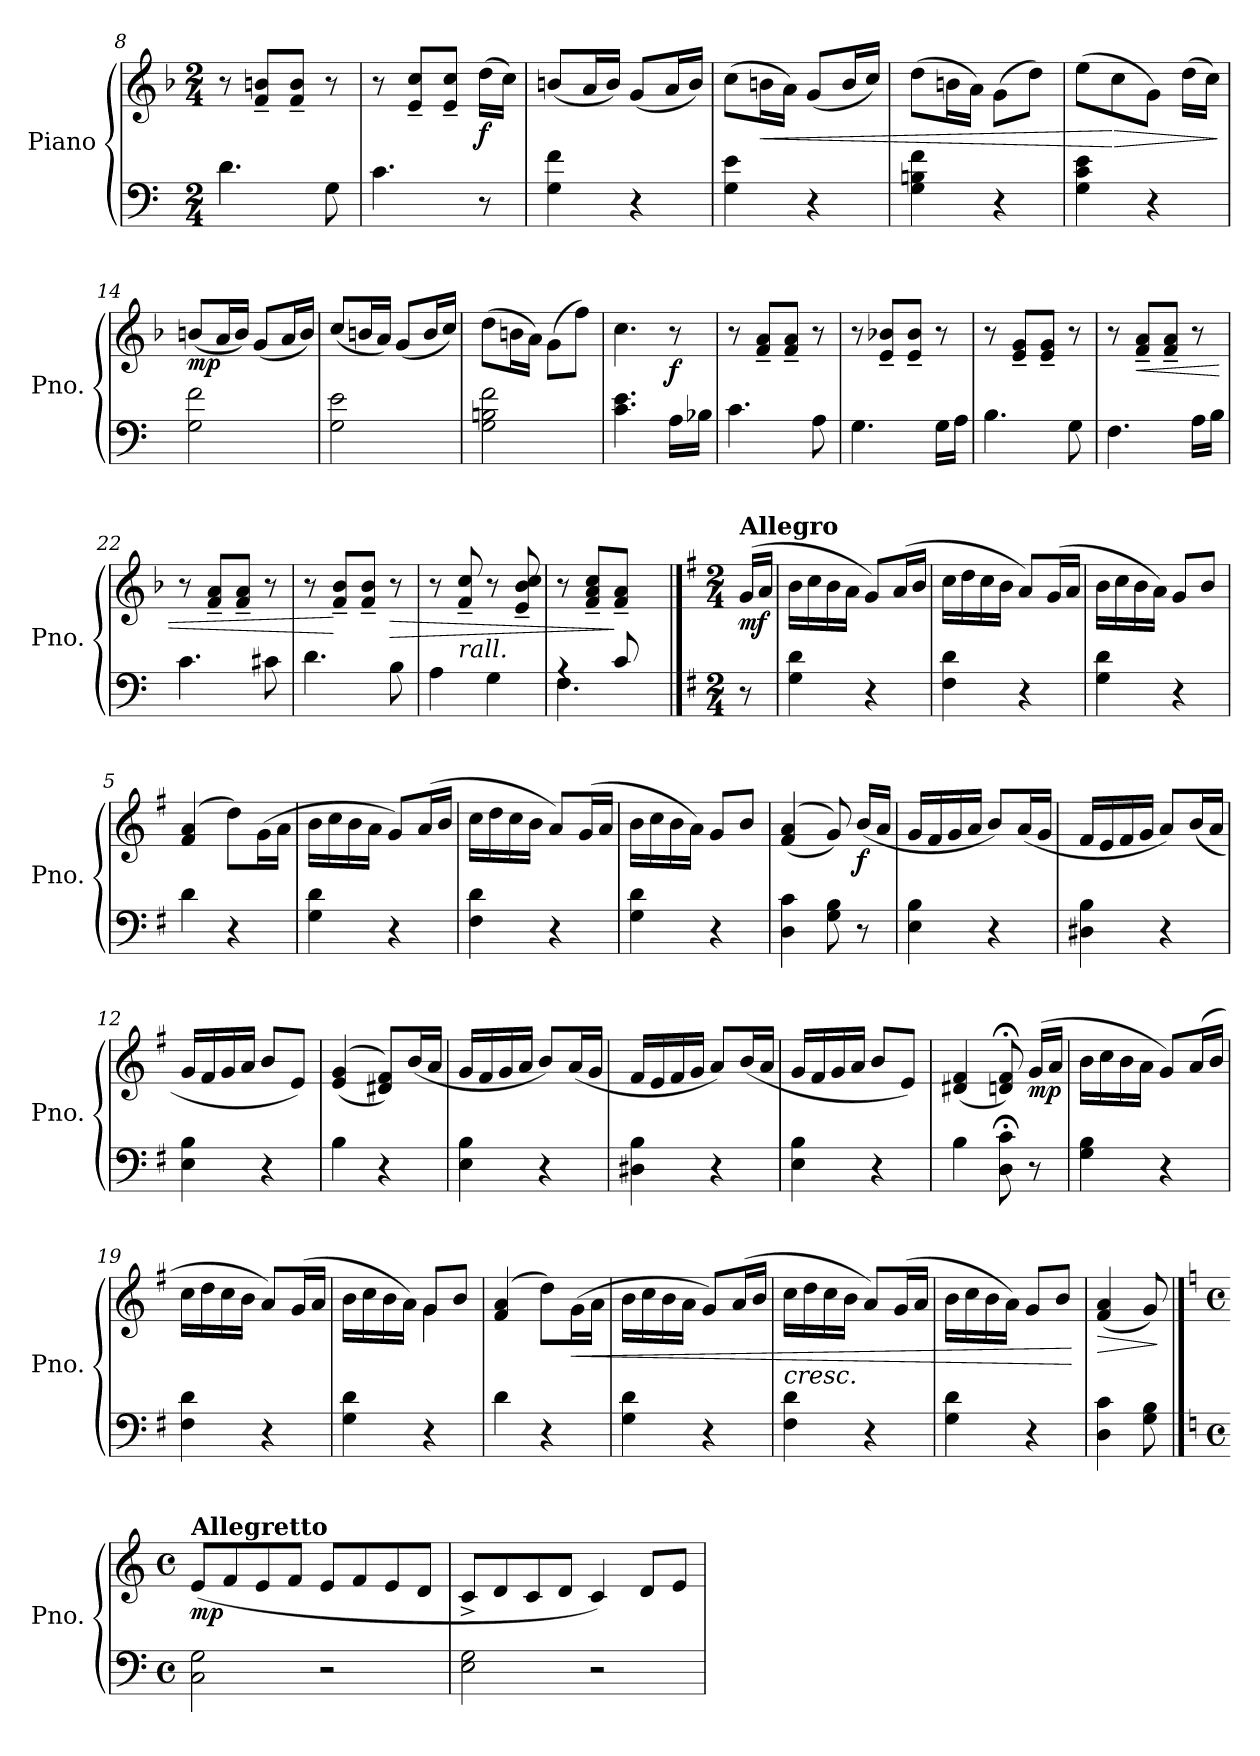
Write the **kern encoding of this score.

**kern	**kern	**dynam
*part1	*part1	*part1
*staff2	*staff1	*staff1/2
*I"Piano	*	*
*I'Pno.	*	*
!!LO:LB:g=z
*clefF4	*clefG2	*
*k[]	*k[b-]	*
*M2/4	*M2/4	*
=8	=8	=8
4.d\	8r	.
.	8f/~ 8bn/~L	.
.	8f/~ 8b/~J	.
8G\	8r	.
=9	=9	=9
4.c\	8r	.
.	8e/~ 8cc/~L	.
.	8e/~ 8cc/~J	.
!	!	!LO:DY:b
8r	(>16dd\LL	f
.	16cc\JJ)	.
=10	=10	=10
4G\ 4f\	(<8bn/L	.
.	16a/L	.
.	16b/JJ)	.
4r	(<8g/L	.
.	16a/L	.
.	16b/JJ)	.
=11	=11	=11
4G\ 4e\	(>8cc\L	.
!	!	!LO:HP:b
.	16bn\L	<
.	16a\JJ)	.
4r	(<8g/L	.
.	16b/L	.
.	16cc/JJ)	.
=12	=12	=12
4G\ 4Bn\ 4f\	(>8dd\L	.
.	16bn\L	.
.	16a\JJ)	.
4r	(>8g\L	.
.	8dd\J)	.
=13	=13	=13
4G\ 4c\ 4e\	(>8ee\L	.
!	!	!LO:HP:n=1:b
.	8cc\	[ >
4r	8g\J)	.
.	(>16dd\LL	.
.	16cc\JJ)	.
.	.	]
!!LO:LB:g=z
=14	=14	=14
!	!	!LO:DY:b
2G\ 2f\	(<8bn/L	mp
.	16a/L	.
.	16b/JJ)	.
.	(<8g/L	.
.	16a/L	.
.	16b/JJ)	.
=15	=15	=15
2G\ 2e\	(<8cc/L	.
.	16bn/L	.
.	16a/JJ)	.
.	(<8g/L	.
.	16b/L	.
.	16cc/JJ)	.
=16	=16	=16
2G\ 2Bn\ 2f\	(>8dd\L	.
.	16bn\L	.
.	16a\JJ)	.
.	(>8g\L	.
.	8ff\J)	.
=17	=17	=17
4.c\ 4.e\	4.cc\	.
!	!	!LO:DY:b
16A\LL	8r	f
16B-X\JJ	.	.
=18	=18	=18
4.c\	8r	.
.	8f/~ 8a/~L	.
.	8f/~ 8a/~J	.
8A\	8r	.
=19	=19	=19
4.G\	8r	.
.	8e/~ 8b-X/~L	.
.	8e/~ 8b-/~J	.
16G\LL	8r	.
16A\JJ	.	.
!!LO:LB:g=z
=20	=20	=20
4.B\	8r	.
.	8e/~ 8g/~L	.
.	8e/~ 8g/~J	.
8G\	8r	.
=21	=21	=21
4.F\	8r	.
!	!	!LO:HP:b
.	8f/~ 8a/~L	<
.	8f/~ 8a/~J	.
16A\LL	8r	.
16B\JJ	.	.
=22	=22	=22
4.c\	8r	.
.	8f/~ 8a/~L	.
.	8f/~ 8a/~J	.
8c#X\	8r	.
=23	=23	=23
4.d\	8r	.
.	8f/~ 8b-/~L	[
.	8f/~ 8b-/~J	.
!	!	!LO:HP:b
8B\	8r	>
=24	=24	=24
4A\	8r	.
!	!LO:TX:b:i:t=rall.	!
.	8f/~ 8cc/~	.
4G\	8r	.
.	8e/~ 8b-/~ 8cc/~	.
=25	=25	=25
*^	*	*
4rA	4.F\	8r	.
.	.	8f/~ 8a/~ 8cc/~L	.
8c/	.	8f/~ 8a/~J	]
8ryy	8ryy	8ryy	.
*v	*v	*	*
!!LO:LB:g=z
==1	==1	==1
*k[f#]	*k[f#]	*
*M2/4	*M2/4	*
*^	*	*
!	!	!LO:TX:a:B:t=Allegro	!
!	!	!	!LO:DY:b
*v	*v	*	*
8r	(>16g/LL	mf
.	16a/JJ	.
=2	=2	=2
4G\ 4d\	16b\LL	.
.	16cc\	.
.	16b\	.
.	16a\JJ	.
4r	8g/L)	.
.	(>16a/L	.
.	16b/JJ	.
=3	=3	=3
4F#\ 4d\	16cc\LL	.
.	16dd\	.
.	16cc\	.
.	16b\JJ	.
4r	8a/L)	.
.	(>16g/L	.
.	16a/JJ	.
=4	=4	=4
4G\ 4d\	16b\LL	.
.	16cc\	.
.	16b\	.
.	16a\JJ)	.
4r	8g/L	.
.	8b/J	.
=5	=5	=5
4d\	(>4f#/ 4a/	.
4r	8dd\L)	.
.	(>16g\L	.
.	16a\JJ	.
=6	=6	=6
4G\ 4d\	16b\LL	.
.	16cc\	.
.	16b\	.
.	16a\JJ	.
4r	8g/L)	.
.	(>16a/L	.
.	16b/JJ	.
!!LO:LB:g=z
=7	=7	=7
4F#\ 4d\	16cc\LL	.
.	16dd\	.
.	16cc\	.
.	16b\JJ	.
4r	8a/L)	.
.	(>16g/L	.
.	16a/JJ	.
=8	=8	=8
4G\ 4d\	16b\LL	.
.	16cc\	.
.	16b\	.
.	16a\JJ)	.
4r	8g/L	.
.	8b/J	.
=9	=9	=9
4D\ 4c\	(<(>4f#/ 4a/	.
8G\ 8B\	8g/))	.
!	!	!LO:DY:b
8r	(>16b/LL	f
.	16a/JJ	.
=10	=10	=10
4E\ 4B\	16g/LL	.
.	16f#/	.
.	16g/	.
.	16a/JJ	.
4r	8b/L)	.
.	(>16a/L	.
.	16g/JJ	.
=11	=11	=11
4D#X\ 4B\	16f#/LL	.
.	16e/	.
.	16f#/	.
.	16g/JJ	.
4r	8a/L)	.
.	(>16b/L	.
.	16a/JJ	.
!!LO:PB:g=z
=12	=12	=12
4E\ 4B\	16g/LL	.
.	16f#/	.
.	16g/	.
.	16a/JJ	.
4r	8b/L	.
.	8e/J)	.
=13	=13	=13
4B\	(<(>4e/ 4g/	.
4r	8d#X/ 8f#/L))	.
.	(>16b/L	.
.	16a/JJ	.
=14	=14	=14
4E\ 4B\	16g/LL	.
.	16f#/	.
.	16g/	.
.	16a/JJ	.
4r	8b/L)	.
.	(>16a/L	.
.	16g/JJ	.
=15	=15	=15
4D#X\ 4B\	16f#/LL	.
.	16e/	.
.	16f#/	.
.	16g/JJ	.
4r	8a/L)	.
.	(>16b/L	.
.	16a/JJ	.
=16	=16	=16
4E\ 4B\	16g/LL	.
.	16f#/	.
.	16g/	.
.	16a/JJ	.
4r	8b/L	.
.	8e/J)	.
=17	=17	=17
4B\	(>4d#X/ 4f#/	.
8D\;< 8c\;<	8dn/;< 8f#/;<)	.
!	!	!LO:DY:b
8r	(>16g/LL	mp
.	16a/JJ	.
!!LO:LB:g=z
=18	=18	=18
4G\ 4B\	16b\LL	.
.	16cc\	.
.	16b\	.
.	16a\JJ	.
4r	8g/L)	.
.	(>16a/L	.
.	16b/JJ	.
=19	=19	=19
4F#\ 4d\	16cc\LL	.
.	16dd\	.
.	16cc\	.
.	16b\JJ	.
4r	8a/L)	.
.	(>16g/L	.
.	16a/JJ	.
=20	=20	=20
*	*^	*
4G\ 4d\	16b\LL	4ryy	.
.	16cc\	.	.
.	16b\	.	.
.	16a\JJ)	.	.
4r	8g/L	4g\	.
.	8b/J	.	.
*	*v	*v	*
=21	=21	=21
4d\	(>4f#/ 4a/	.
4r	8dd\L)	.
!	!	!LO:HP:b
.	(>16g\L	<
.	16a\JJ	.
=22	=22	=22
4G\ 4d\	16b\LL	.
.	16cc\	.
.	16b\	.
.	16a\JJ	.
4r	8g/L)	.
.	(>16a/L	.
.	16b/JJ	.
!!LO:LB:g=z
=23	=23	=23
!	!LO:TX:b:i:t=cresc.	!
4F#\ 4d\	16cc\LL	.
.	16dd\	.
.	16cc\	.
.	16b\JJ	.
4r	8a/L)	.
.	(>16g/L	.
.	16a/JJ	.
=24	=24	=24
4G\ 4d\	16b\LL	.
.	16cc\	.
.	16b\	.
.	16a\JJ)	.
4r	8g/L	.
.	8b/J	.
.	.	[
=25	=25	=25
!	!	!LO:HP:b
4D\ 4c\	(<4f#/ 4a/	>
8G\ 8B\	8g/)	.
.	.	]
!!LO:LB:g=z
==1	==1	==1
*k[]	*k[]	*
*M4/4	*M4/4	*
*met(c)	*met(c)	*
!	!LO:TX:a:B:t=Allegretto	!
!	!	!LO:DY:b
2C\ 2G\	(<8e/L	mp
.	8f/	.
.	8e/	.
.	8f/J	.
2r	8e/L	.
.	8f/	.
.	8e/	.
.	8d/J	.
=2	=2	=2
2E\ 2G\	8c^/L	.
.	8d/	.
.	8c/	.
.	8d/J	.
2r	4c/)	.
.	8d/L	.
.	8e/J	.
=	=	=
*-	*-	*-
